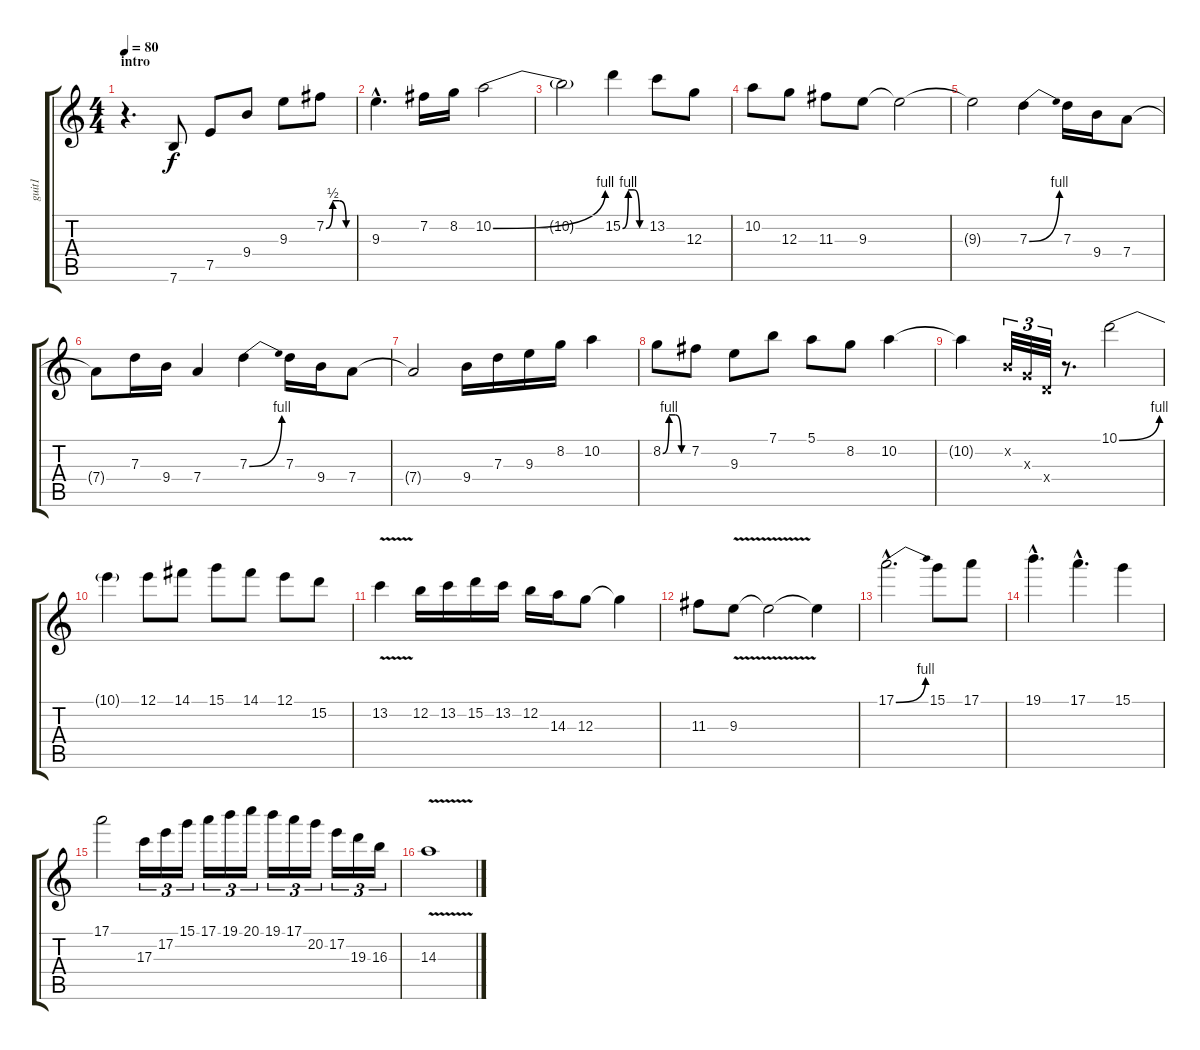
\track ("guit1" "guit1") {instrument distortionguitar}
\staff {score tabs}
\tuning (E4 B3 G3 D3 A2 E2) {hide}
\ts (4 4)
\section ("" "intro")
\tempo 80
\clef g2
\ks c
r.4{d dy f instrument distortionguitar} 7.6.8 7.5.8 9.4.8 9.3.8 7.2{be (custom 0 0 15 2 30 2 45 0 60 0)}.8 |
9.3{hac}.4{d} 7.2.16 8.2.16 10.2{be (bend 0 0 60 4)}.2 |
10.2{t}.2 15.2{be (custom 0 0 15 4 30 4 45 0 60 0)}.4 13.2.8 12.3.8 |
10.2.8 12.3.8 11.3.8 9.3.8 9.3{t}.2 |
9.3{t}.2 7.3{be (bend 0 0 60 4)}.4 7.3.16 9.4.16 7.4.8 |
7.4{t}.8 7.3.16 9.4.16 7.4.4 7.3{be (bend 0 0 60 4)}.4 7.3.16 9.4.16 7.4.8 |
7.4{t}.2 9.4.16 7.3.16 9.3.16 8.2.16 10.2.4 |
8.2{be (custom 0 0 15 4 30 4 45 0 60 0)}.8 7.2.8 9.3.8 7.1.8 5.1.8 8.2.8 10.2.4 |
10.2{t}.4 0.2{x}.32{tu (3 2)} 0.3{x}.32{tu (3 2)} 0.4{x}.32{tu (3 2)} r.8{d} 10.1{be (bend 0 0 60 4)}.2 |
10.1{t}.4 12.1.8 14.1.8 15.1.8 14.1.8 12.1.8 15.2.8 |
13.2{v}.4 12.2.16 13.2.16 15.2.16 13.2.16 12.2.16 14.3.16 12.3.8 12.3{t}.4 |
11.3.8 9.3{v}.8 9.3{t}.2 9.3{t}.4 |
17.1{be (bend 0 0 60 4) hac}.2{d} 15.1.8 17.1.8 |
19.1{hac}.4{d} 17.1{hac}.4{d} 15.1.4 |
17.1.2 17.3.16{tu (3 2)} 17.2.16{tu (3 2)} 15.1.16{tu (3 2)} 17.1.16{tu (3 2)} 19.1.16{tu (3 2)} 20.1.16{tu (3 2)} 19.1.16{tu (3 2)} 17.1.16{tu (3 2)} 20.2.16{tu (3 2)} 17.2.16{tu (3 2)} 19.3.16{tu (3 2)} 16.3.16{tu (3 2)} |
14.3{v}.1
